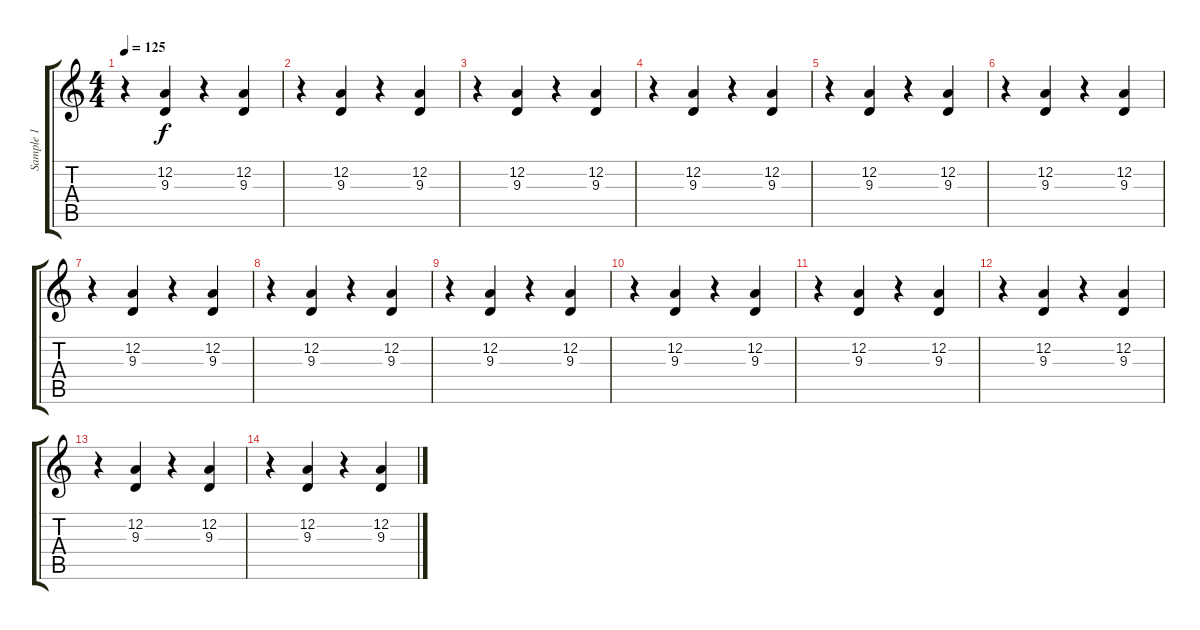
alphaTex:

\track ("Sample 1" "Sample 1") {instrument lead1square}
\staff {score tabs}
\tuning (D4 A3 F3 C3 G2 C2) {hide}
\ts (4 4)
\tempo 125
\clef g2
\ks c
r.4{dy f} (12.2 9.3).4 r.4 (12.2 9.3).4 |
r.4 (12.2 9.3).4 r.4 (12.2 9.3).4 |
r.4 (12.2 9.3).4 r.4 (12.2 9.3).4 |
r.4 (12.2 9.3).4 r.4 (12.2 9.3).4 |
r.4 (12.2 9.3).4 r.4 (12.2 9.3).4 |
r.4 (12.2 9.3).4 r.4 (12.2 9.3).4 |
r.4 (12.2 9.3).4 r.4 (12.2 9.3).4 |
r.4 (12.2 9.3).4 r.4 (12.2 9.3).4 |
r.4 (12.2 9.3).4 r.4 (12.2 9.3).4 |
r.4 (12.2 9.3).4 r.4 (12.2 9.3).4 |
r.4 (12.2 9.3).4 r.4 (12.2 9.3).4 |
r.4 (12.2 9.3).4 r.4 (12.2 9.3).4 |
r.4 (12.2 9.3).4 r.4 (12.2 9.3).4 |
r.4 (12.2 9.3).4 r.4 (12.2 9.3).4
